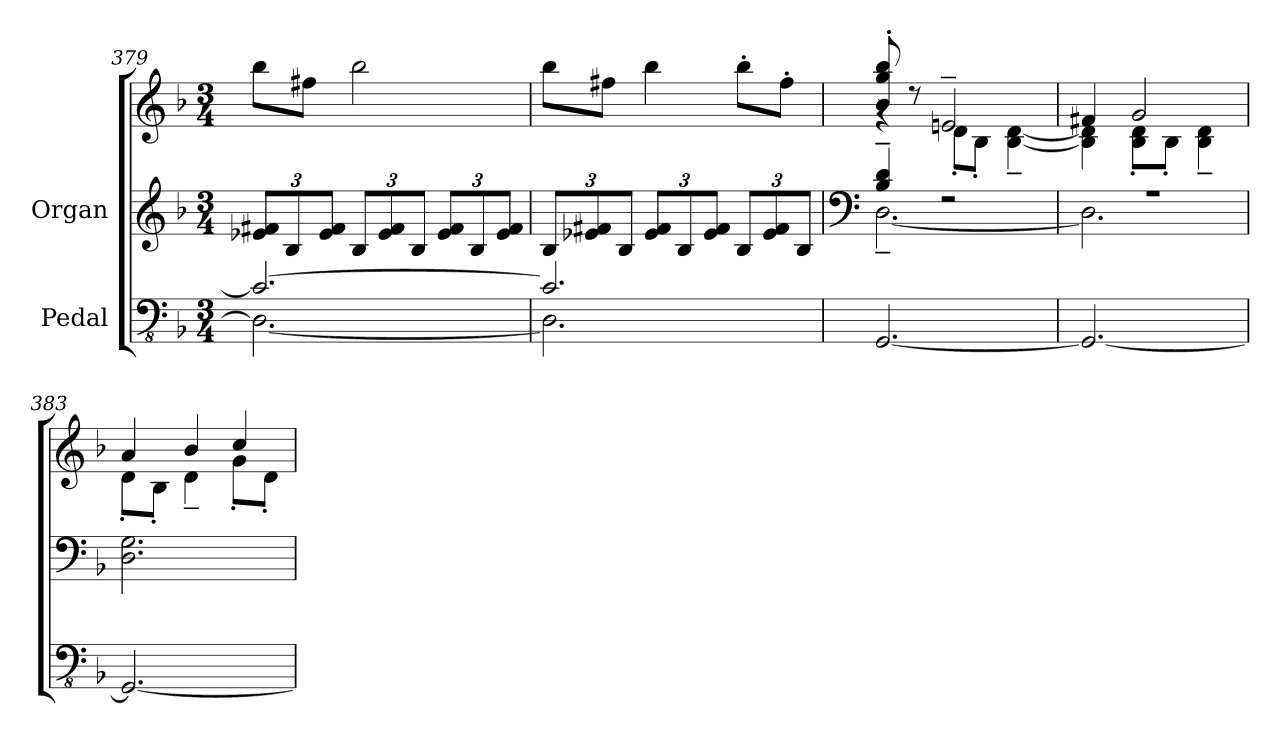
**kern	**kern	**kern
*part2	*part1	*part1
*staff3	*staff2	*staff1
*I"Pedal	*I"Organ	*
*clefFv4	*clefG2	*clefG2
*k[b-]	*k[b-]	*k[b-]
*M3/4	*M3/4	*M3/4
=379	=379	=379
*^	*	*
*	*	*Xbrackettup	*
2.C/_	2.DD\_	12e-X/ 12f#X/L	8bb-\L
.	.	12B-/	.
.	.	.	8ff#X\J
.	.	12e-/ 12f#/J	.
.	.	12B-/L	2bb-\
.	.	12e-/ 12f#/	.
.	.	12B-/J	.
.	.	12e-/ 12f#/L	.
.	.	12B-/	.
.	.	12e-/ 12f#/J	.
=380	=380	=380	=380
2.C/]	2.DD\]	12B-/L	8bb-\L
.	.	12e-X/ 12f#X/	.
.	.	.	8ff#X\J
.	.	12B-/J	.
.	.	12e-/ 12f#/L	4bb-\
.	.	12B-/	.
.	.	12e-/ 12f#/J	.
.	.	12B-/L	8bb-'\L
.	.	12e-/ 12f#/	.
.	.	.	8ff#'\J
.	.	12B-/J	.
*v	*v	*	*
=381	=381	=381
*	*clefF4	*
*	*^	*^
[2.GGG/	4B-/~ 4d/~	[2.D~\	8b-/' 8gg/' 8bb-/'	4rg
.	.	.	8r	.
.	2rF	.	2en~/	8d'\L
.	.	.	.	8B-'\J
.	.	.	.	[4B-\~ [4d\~
=382	=382	=382	=382	=382
2.GGG/_	2.r	2.D\]	4f#X/	4B-\] 4d\]
.	.	.	2g/	8B-\' 8d\'L
.	.	.	.	8B-'\J
.	.	.	.	4B-\~ 4d\~
*	*v	*v	*	*
!!LO:LB:g=z	!!
=383	=383	=383	=383
2.GGG/_	2.D\ 2.G\	4a/	8d'\L
.	.	.	8B-'\J
.	.	4b-/	4d~\
.	.	4cc/	8g'\L
.	.	.	8d'\J
*	*	*v	*v
=	=	=
*-	*-	*-
